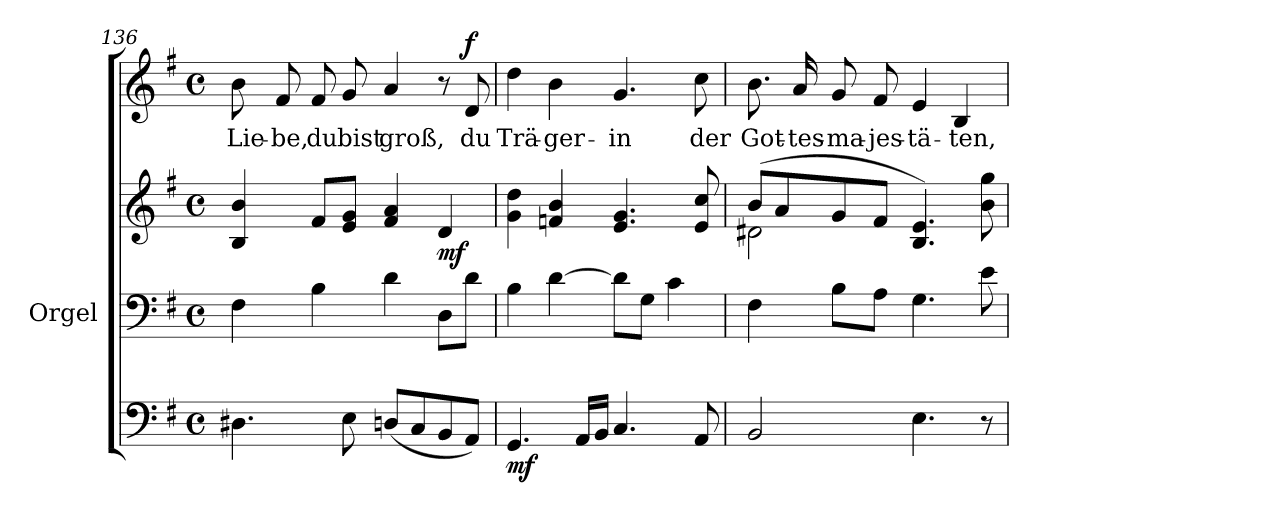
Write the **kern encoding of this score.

**kern	**dynam	**kern	**kern	**dynam	**kern	**text	**dynam
*part3	*part3	*part2	*part2	*part2	*part1	*part1	*part1
*staff4	*staff4	*staff3	*staff2	*staff2/3	*staff1	*staff1	*staff1
*	*	*I"Orgel	*	*	*	*	*
*	*	*I'Org.	*	*	*	*	*
!!LO:LB:g=z
*clefF4	*	*clefF4	*clefG2	*	*clefG2	*	*
*k[f#]	*	*k[f#]	*k[f#]	*	*k[f#]	*	*
*G:	*	*G:	*G:	*	*G:	*	*
*M4/4	*	*M4/4	*M4/4	*	*M4/4	*	*
*met(c)	*	*met(c)	*met(c)	*	*met(c)	*	*
=136	=136	=136	=136	=136	=136	=136	=136
!	!	!	!	!	!	!LO:LY:b	!
4.D#X\	.	4F#\	4B/ 4b/	.	8b\	Lie-	.
!	!	!	!	!	!	!LO:LY:b	!
.	.	.	.	.	8f#/	-be,	.
!	!	!	!	!	!	!LO:LY:b	!
.	.	4B\	8f#/L	.	8f#/	du	.
!	!	!	!	!	!	!LO:LY:b	!
8E\	.	.	8e/ 8g/J	.	8g/	bist	.
!	!	!	!	!	!	!LO:LY:b	!
(<8Dn/L	.	4d\	4f#/ 4a/	.	4a/	groß,	.
8C/	.	.	.	.	.	.	.
!	!	!	!	!LO:DY:b	!	!	!
8BB/	.	8D\L	4d/	mf	8r	.	.
!	!	!	!	!	!	!LO:LY:b	!LO:DY:a
8AA/J)	.	8d\J	.	.	8d/	du	f
=137	=137	=137	=137	=137	=137	=137	=137
!	!LO:DY:b	!	!	!	!	!LO:LY:b	!
4.GG/	mf	4B\	4g\ 4dd\	.	4dd\	Trä-	.
!	!	!	!	!	!	!LO:LY:b	!
.	.	[4d\	4fn/ 4b/	.	4b\	-ger-	.
16AA/LL	.	.	.	.	.	.	.
16BB/JJ	.	.	.	.	.	.	.
!	!	!	!	!	!	!LO:LY:b	!
4.C/	.	8d\L]	4.e/ 4.g/	.	4.g/	-in	.
.	.	8G\J	.	.	.	.	.
.	.	4c\	.	.	.	.	.
!	!	!	!	!	!	!LO:LY:b	!
8AA/	.	.	8e/ 8cc/	.	8cc\	der	.
=138	=138	=138	=138	=138	=138	=138	=138
*	*	*	*^	*	*	*	*
!	!	!	!	!	!	!	!LO:LY:b	!
2BB/	.	4F#\	(>8b/L	2d#X\	.	8.b\	Got-	.
.	.	.	8a/	.	.	.	.	.
!	!	!	!	!	!	!	!LO:LY:b	!
.	.	.	.	.	.	16a/	-tes-	.
!	!	!	!	!	!	!	!LO:LY:b	!
.	.	8B\L	8g/	.	.	8g/	-ma-	.
!	!	!	!	!	!	!	!LO:LY:b	!
.	.	8A\J	8f#/J	.	.	8f#/	-jes-	.
!	!	!	!	!	!	!	!LO:LY:b	!
4.E\	.	4.G\	4.B/ 4.e/)	2ryy	.	4e/	-tä-	.
!	!	!	!	!	!	!	!LO:LY:b	!
.	.	.	.	.	.	4B/	-ten,	.
8r	.	8e\	8b\ 8gg\	.	.	.	.	.
*	*	*	*v	*v	*	*	*	*
=	=	=	=	=	=	=	=
*-	*-	*-	*-	*-	*-	*-	*-
